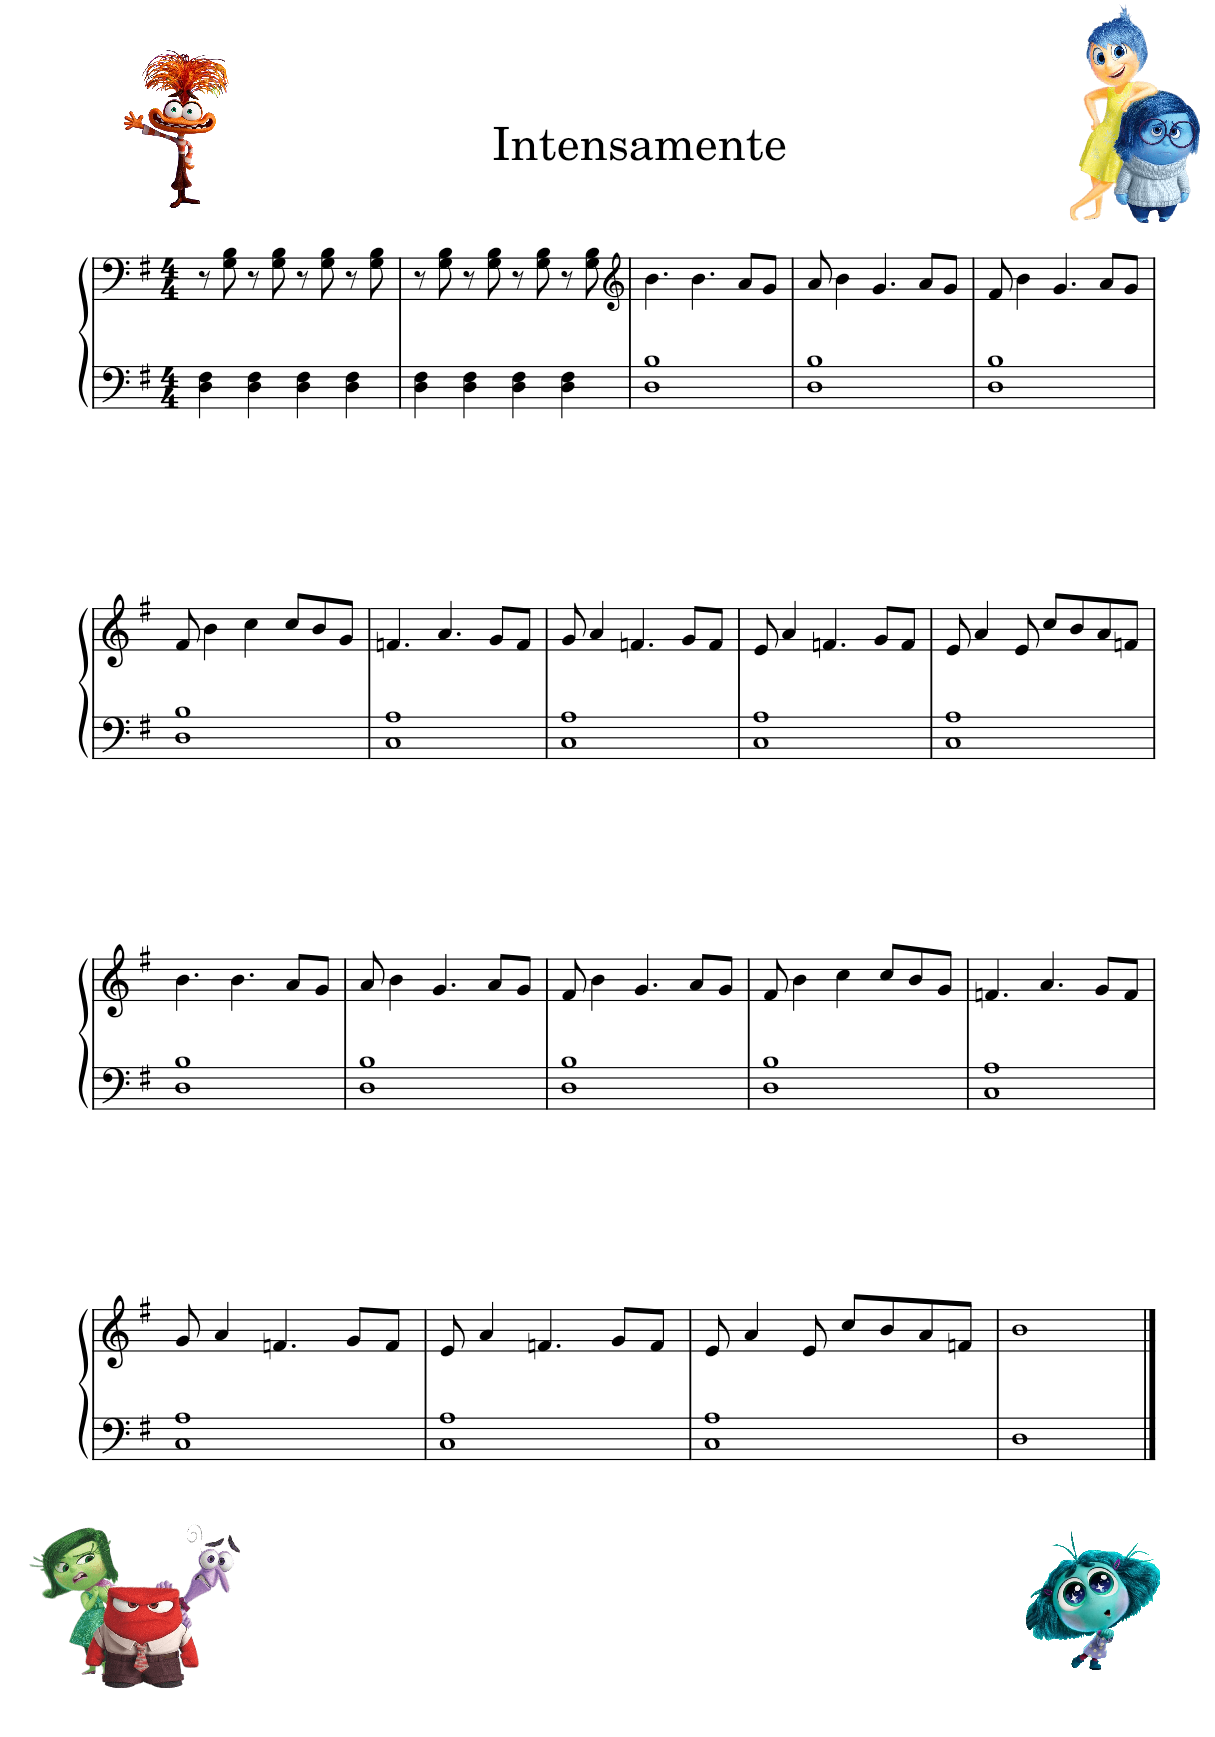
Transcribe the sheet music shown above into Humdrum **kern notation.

**kern	**kern
*part1	*part1
*staff2	*staff1
*I"Piano	*
*I'Pno.	*
*clefF4	*clefF4
*k[f#]	*k[f#]
*M4/4	*M4/4
=1	=1
4D\ 4F#\	8r
.	8G\ 8B\
4D\ 4F#\	8r
.	8G\ 8B\
4D\ 4F#\	8r
.	8G\ 8B\
4D\ 4F#\	8r
.	8G\ 8B\
=2	=2
4D\ 4F#\	8r
.	8G\ 8B\
4D\ 4F#\	8r
.	8G\ 8B\
4D\ 4F#\	8r
.	8G\ 8B\
4D\ 4F#\	8r
.	8G\ 8B\
=3	=3
*	*clefG2
1D 1B	4.b\
.	4.b\
.	8a/L
.	8g/J
=4	=4
1D 1B	8a/
.	4b\
.	4.g/
.	8a/L
.	8g/J
=5	=5
1D 1B	8f#/
.	4b\
.	4.g/
.	8a/L
.	8g/J
!!LO:LB:g=z
=6	=6
1D 1B	8f#/
.	4b\
.	4cc\
.	8cc/L
.	8b/
.	8g/J
=7	=7
1C 1A	4.fn/
.	4.a/
.	8g/L
.	8f/J
=8	=8
1C 1A	8g/
.	4a/
.	4.fn/
.	8g/L
.	8f/J
=9	=9
1C 1A	8e/
.	4a/
.	4.fn/
.	8g/L
.	8f/J
=10	=10
1C 1A	8e/
.	4a/
.	8e/
.	8cc/L
.	8b/
.	8a/
.	8fn/J
!!LO:LB:g=z
=11	=11
1D 1B	4.b\
.	4.b\
.	8a/L
.	8g/J
=12	=12
1D 1B	8a/
.	4b\
.	4.g/
.	8a/L
.	8g/J
=13	=13
1D 1B	8f#/
.	4b\
.	4.g/
.	8a/L
.	8g/J
=14	=14
1D 1B	8f#/
.	4b\
.	4cc\
.	8cc/L
.	8b/
.	8g/J
=15	=15
1C 1A	4.fn/
.	4.a/
.	8g/L
.	8f/J
!!LO:LB:g=z
=16	=16
1C 1A	8g/
.	4a/
.	4.fn/
.	8g/L
.	8f/J
=17	=17
1C 1A	8e/
.	4a/
.	4.fn/
.	8g/L
.	8f/J
=18	=18
1C 1A	8e/
.	4a/
.	8e/
.	8cc/L
.	8b/
.	8a/
.	8fn/J
=19	=19
1D	1b
==	==
*-	*-
